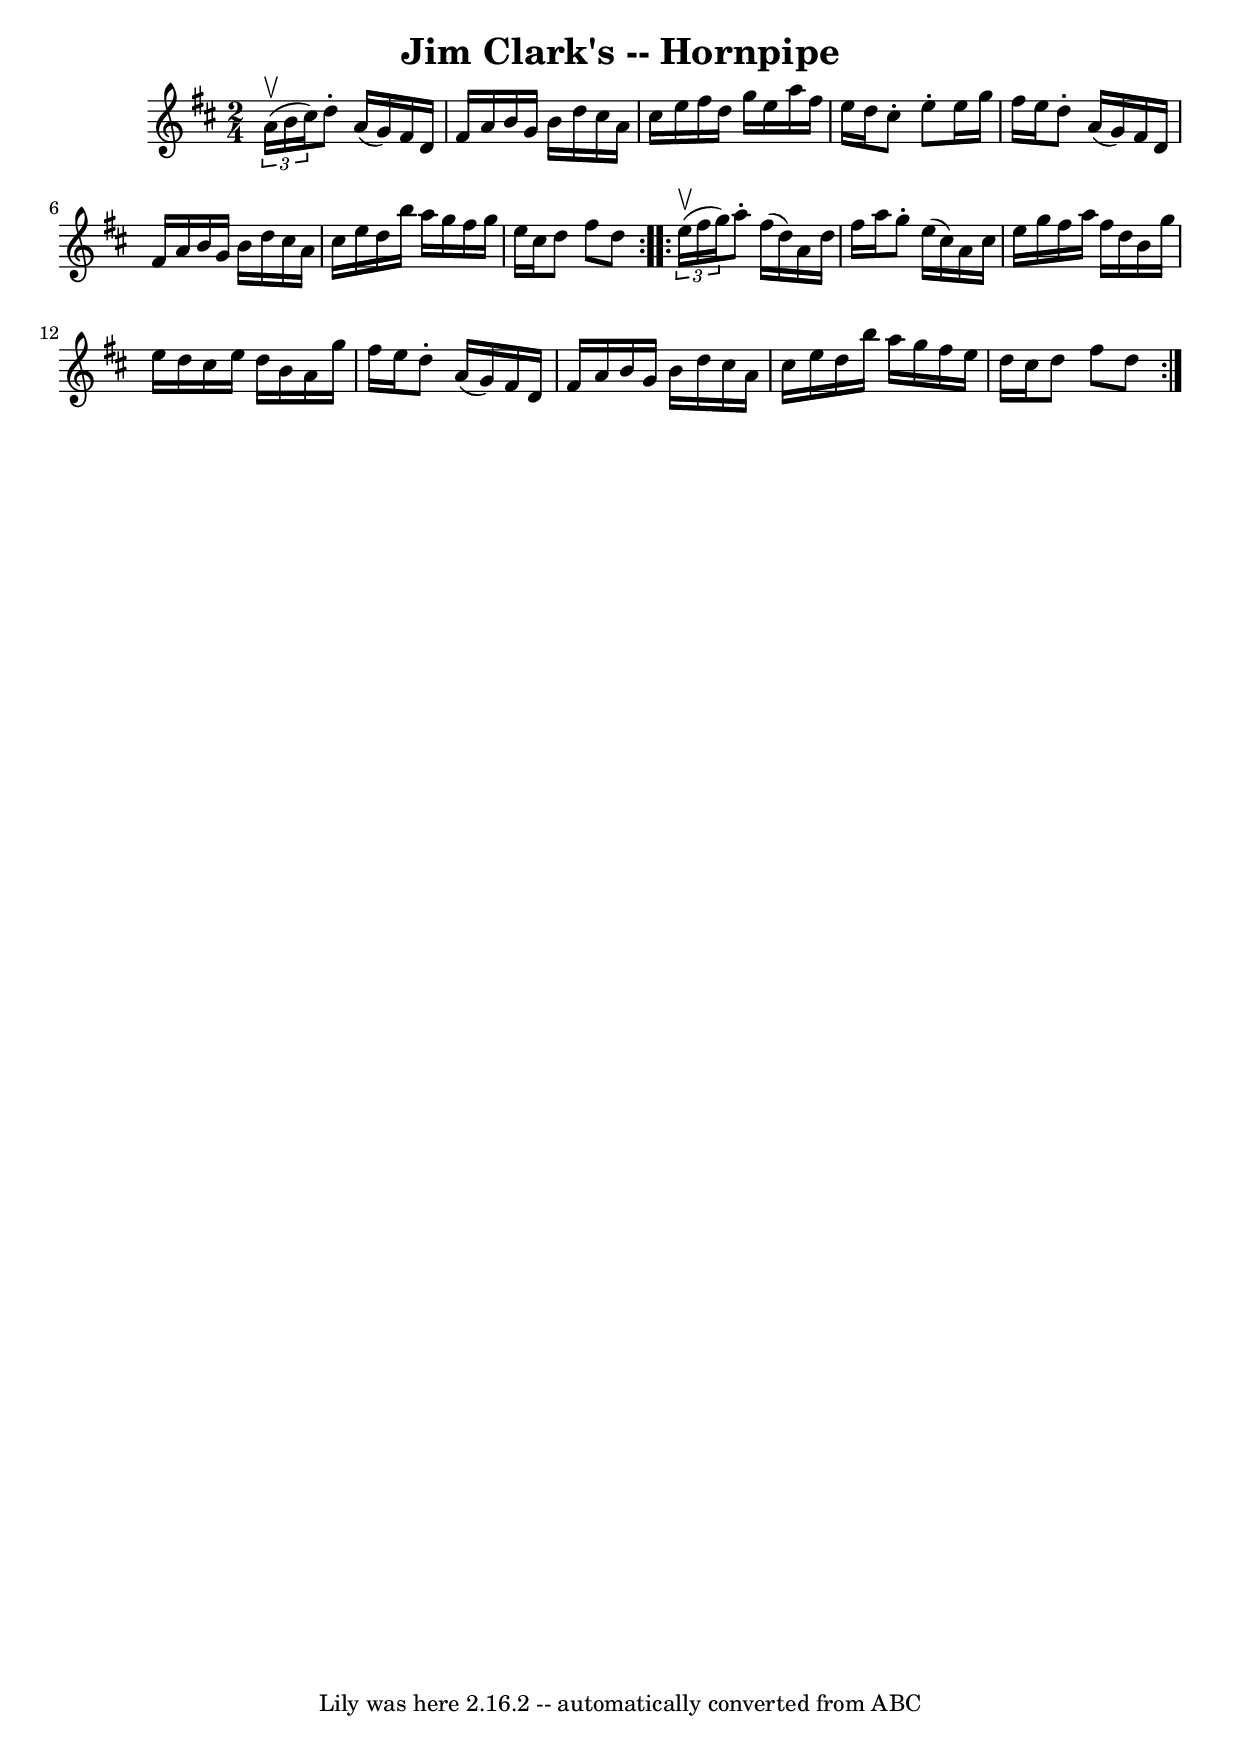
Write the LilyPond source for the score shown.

\version "2.16.2"
\include "Mammoth.ily"
\header {
	%% book = "Cole's 1000 Fiddle Tunes"
	crossRefNumber = "1"
	footnotes = ""
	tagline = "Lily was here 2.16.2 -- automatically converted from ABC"
	title = "Jim Clark's -- Hornpipe"
}
voicedefault =  {


\repeat volta 2 {
\time 2/4 
\key d \major   \times 2/3 { a'16 (^\upbow b'16 cis''16) } 
|
 d''8 -. a'16 (g'16) fis'16 d'16 fis'16 a'16  
|
 b'16 g'16 b'16 d''16 cis''16 a'16 cis''16 e''16 
 |
 fis''16 d''16 g''16 e''16 a''16 fis''16 e''16    
d''16  |
 cis''8 -. e''8 -. e''16 g''16 fis''16 e''16  
|
 d''8 -. a'16 (g'16) fis'16 d'16 fis'16 a'16  
|
 b'16 g'16 b'16 d''16 cis''16 a'16 cis''16 e''16 
 |
 d''16 b''16 a''16 g''16 fis''16 g''16 e''16    
cis''16  |
 d''8 fis''8 d''8  }     \repeat volta 2 {   
\times 2/3 { e''16 (^\upbow fis''16 g''16) } |
 a''8 -.   
fis''16 (d''16) a'16 d''16 fis''16 a''16  |
 g''8 -.   
e''16 (cis''16) a'16 cis''16 e''16 g''16  |
 fis''16   
 a''16 fis''16 d''16 b'16 g''16 e''16 d''16  |
   
cis''16 e''16 d''16 b'16 a'16 g''16 fis''16 e''16  
|
 d''8 -. a'16 (g'16) fis'16 d'16 fis'16 a'16  
|
 b'16 g'16 b'16 d''16 cis''16 a'16 cis''16 e''16 
 |
 d''16 b''16 a''16 g''16 fis''16 e''16 d''16    
cis''16  |
 d''8 fis''8 d''8  }   
}

\score{
    <<

	\context Staff="default"
	{
	    \voicedefault 
	}

    >>
	\layout {
	}
	\midi {}
}
